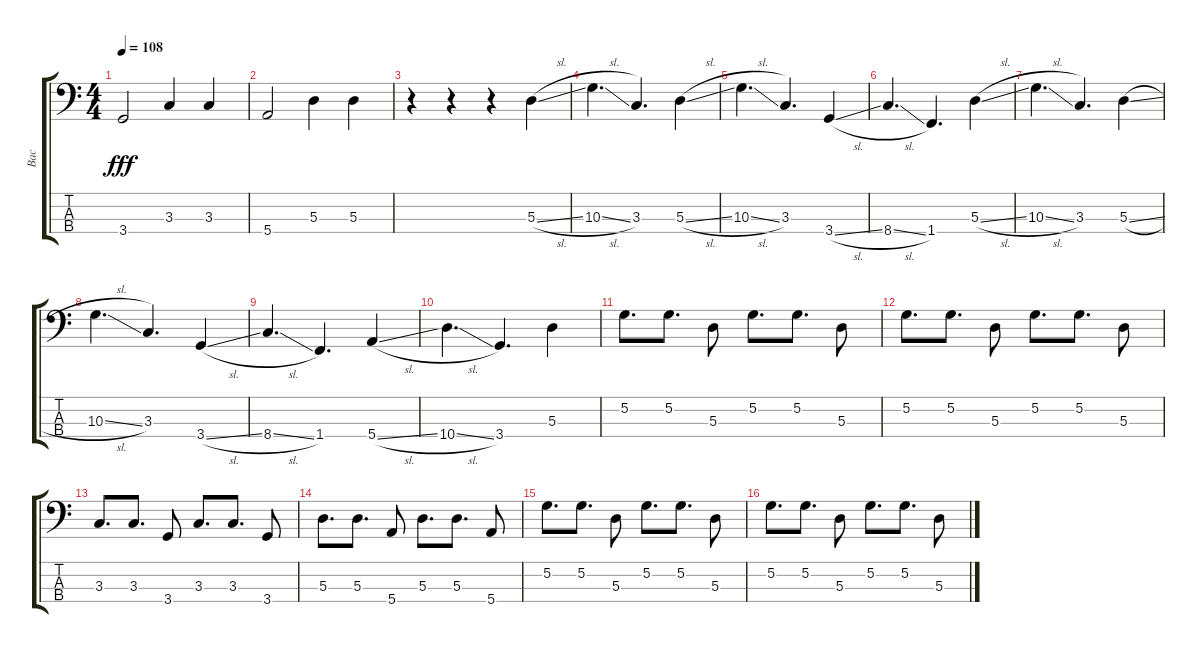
\track ("Вас" "Вас") {instrument electricbassfinger}
\staff {score tabs}
\tuning (G2 D2 A1 E1) {hide}
\ts (4 4)
\tempo 108
\clef f4
\ks c
3.4.2{dy fff} 3.3.4 3.3.4 |
5.4.2 5.3.4 5.3.4 |
r.4 r.4 r.4 5.3{sl}.4 |
10.3{sl}.4{d} 3.3.4{d} 5.3{sl}.4 |
10.3{sl}.4{d} 3.3.4{d} 3.4{sl}.4 |
8.4{sl}.4{d} 1.4.4{d} 5.3{sl}.4 |
10.3{sl}.4{d} 3.3.4{d} 5.3{sl}.4 |
10.3{sl}.4{d} 3.3.4{d} 3.4{sl}.4 |
8.4{sl}.4{d} 1.4.4{d} 5.4{sl}.4 |
10.4{sl}.4{d} 3.4.4{d} 5.3.4 |
5.2.8{d} 5.2.8{d} 5.3.8 5.2.8{d} 5.2.8{d} 5.3.8 |
5.2.8{d} 5.2.8{d} 5.3.8 5.2.8{d} 5.2.8{d} 5.3.8 |
3.3.8{d} 3.3.8{d} 3.4.8 3.3.8{d} 3.3.8{d} 3.4.8 |
5.3.8{d} 5.3.8{d} 5.4.8 5.3.8{d} 5.3.8{d} 5.4.8 |
5.2.8{d} 5.2.8{d} 5.3.8 5.2.8{d} 5.2.8{d} 5.3.8 |
5.2.8{d} 5.2.8{d} 5.3.8 5.2.8{d} 5.2.8{d} 5.3.8
